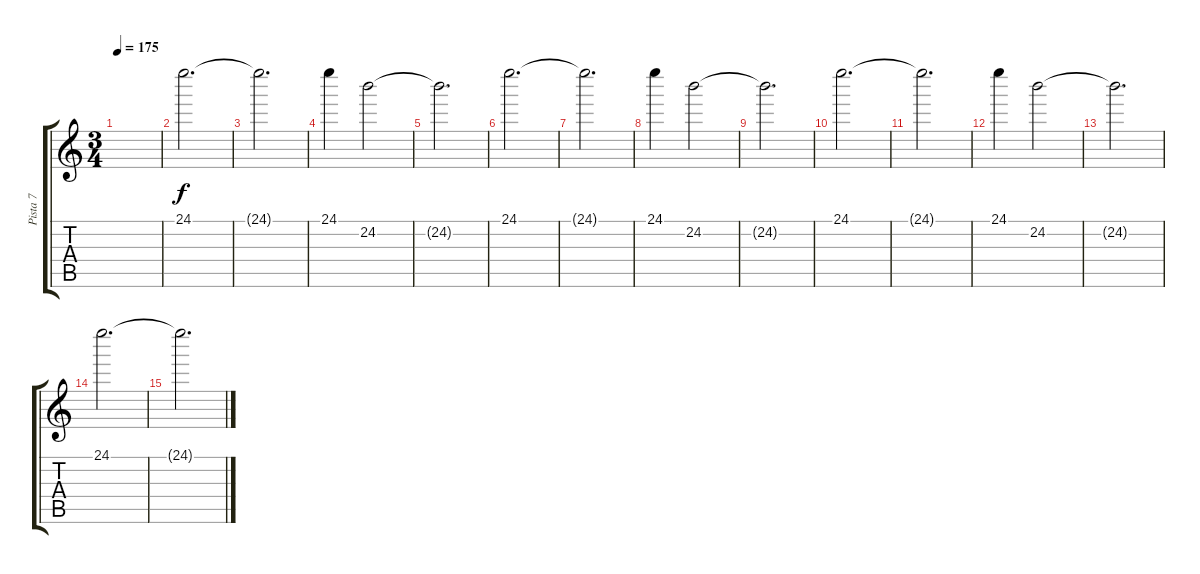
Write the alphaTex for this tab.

\track ("Pista 7" "Pista 7") {instrument vibraphone}
\staff {score tabs}
\tuning (E5 B4 G4 D4 A3 E3) {hide}
\ts (3 4)
\tempo 175
\clef g2
\ks c
|
24.1.2{d} |
24.1{t}.2{d} |
24.1.4 24.2.2 |
24.2{t}.2{d} |
24.1.2{d} |
24.1{t}.2{d} |
24.1.4 24.2.2 |
24.2{t}.2{d} |
24.1.2{d} |
24.1{t}.2{d} |
24.1.4 24.2.2 |
24.2{t}.2{d} |
24.1.2{d} |
24.1{t}.2{d}
